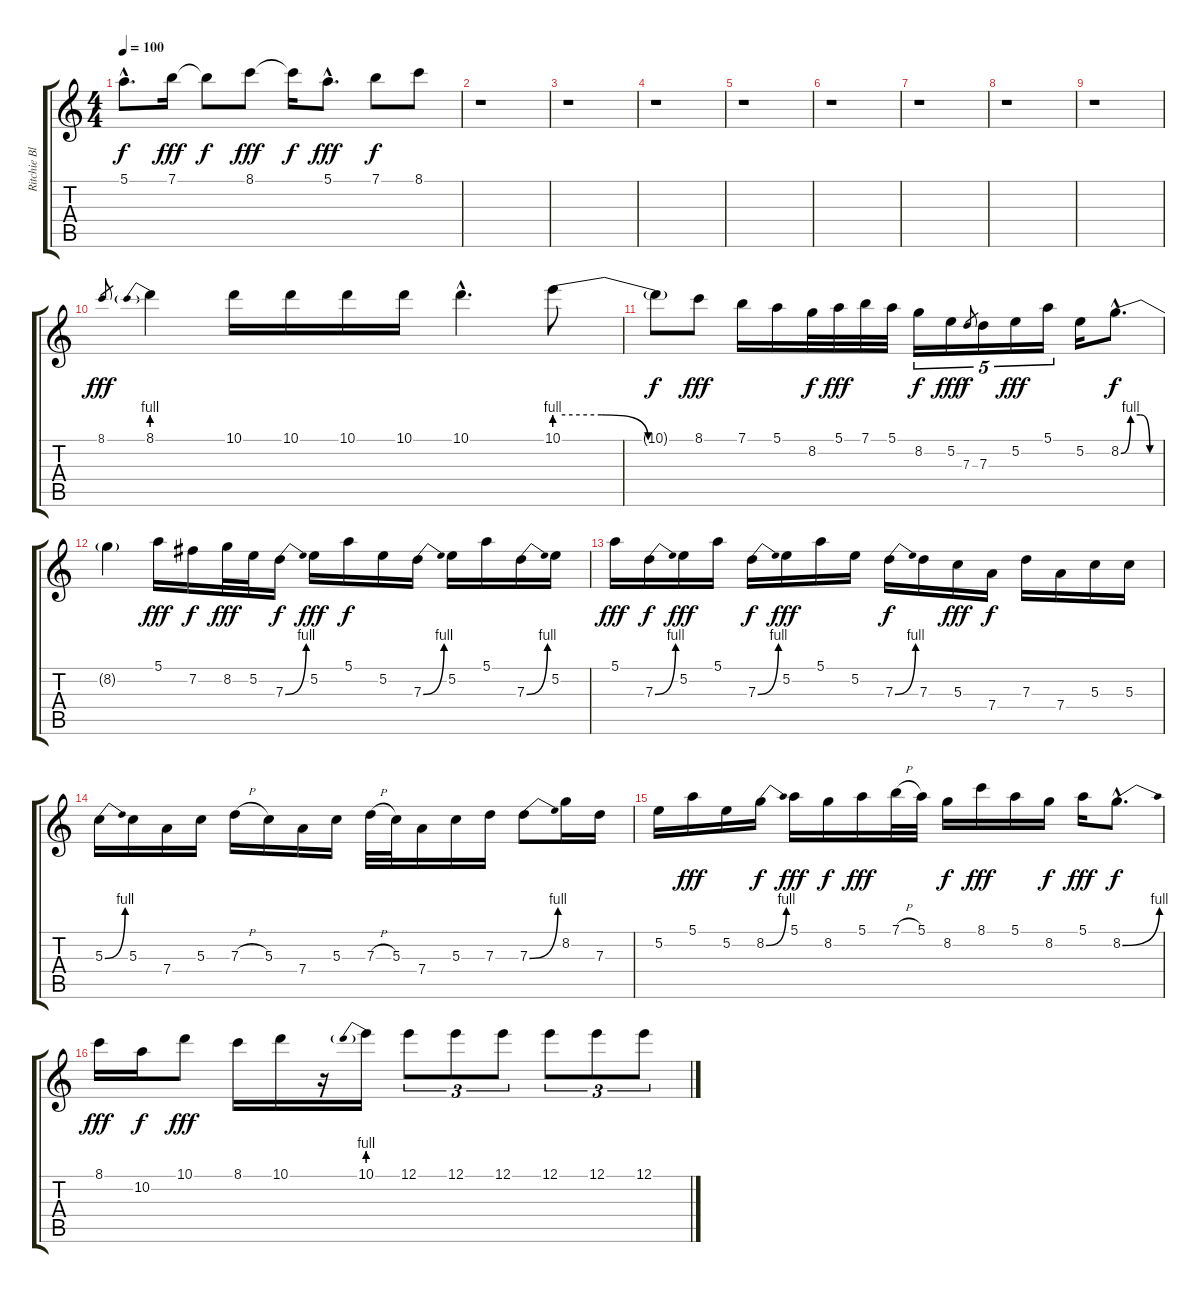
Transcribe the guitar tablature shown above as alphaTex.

\track ("Ritchie Blackmore" "Ritchie Bl") {instrument distortionguitar}
\staff {score tabs}
\tuning (E4 B3 G3 D3 A2 E2) {hide}
\ts (4 4)
\tempo 100
\clef g2
\ks c
5.1{hac}.8{d dy f instrument overdrivenguitar} 7.1.16{dy fff} 7.1{t}.8{dy f} 8.1.8{dy fff} 8.1{t}.16{dy f} 5.1{hac}.8{d dy fff} 7.1.8{dy f} 8.1.8 |
r.1 |
r.1 |
r.1 |
r.1 |
r.1 |
r.1 |
r.1 |
r.1 |
8.1.8{gr dy fff} 8.1{be (prebend 0 4 60 4)}.4{instrument distortionguitar} 10.1.16 10.1.16 10.1.16 10.1.16 10.1{hac}.4{d} 10.1{be (custom 0 4 20 4 40 0 60 0)}.8 |
10.1{t}.8{dy f} 8.1.8{dy fff} 7.1.16 5.1.16 8.2.32{dy f} 5.1.32{dy fff} 7.1.32 5.1.32 8.2.16{tu (5 4) dy f} 5.2.16{tu (5 4) dy fff} 7.3.8{gr dy f} 7.3.16{tu (5 4)} 5.2.16{tu (5 4) dy fff} 5.1.16{tu (5 4)} 5.2.16 8.2{be (custom 0 0 15 4 30 4 45 0 60 0) hac}.8{d dy f} |
8.2{t}.4 5.1.16{dy fff} 7.2.16{dy f} 8.2.32{dy fff} 5.2.32 7.3{be (bend 0 0 60 4)}.16{dy f} 5.2.16{dy fff} 5.1.16{dy f} 5.2.16 7.3{be (bend 0 0 60 4)}.16 5.2.16 5.1.16 7.3{be (bend 0 0 60 4)}.16 5.2.16 |
5.1.16{dy fff} 7.3{be (bend 0 0 60 4)}.16{dy f} 5.2.16{dy fff} 5.1.16 7.3{be (bend 0 0 60 4)}.16{dy f} 5.2.16{dy fff} 5.1.16 5.2.16 7.3{be (bend 0 0 60 4)}.16{dy f} 7.3.16 5.3.16{dy fff} 7.4.16{dy f} 7.3.16 7.4.16 5.3.16 5.3.16 |
5.3{be (bend 0 0 60 4)}.16 5.3.16 7.4.16 5.3.16 7.3{h}.16 5.3.16 7.4.16 5.3.16 7.3{h}.32 5.3.32 7.4.16 5.3.16 7.3.16 7.3{be (bend 0 0 60 4)}.8 8.2.16 7.3.16 |
5.2.16 5.1.16{dy fff} 5.2.16 8.2{be (bend 0 0 60 4)}.16{dy f} 5.1.16{dy fff} 8.2.16{dy f} 5.1.16{dy fff} 7.1{h}.32 5.1.32 8.2.16{dy f} 8.1.16{dy fff} 5.1.16 8.2.16{dy f} 5.1.16{dy fff} 8.2{be (bend 0 0 60 4) hac}.8{d dy f} |
8.1.16{dy fff} 10.2.16{dy f} 10.1.8{dy fff} 8.1.16 10.1.16 r.16 10.1{be (prebend 0 4 60 4)}.16 12.1.8{tu (3 2)} 12.1.8{tu (3 2)} 12.1.8{tu (3 2)} 12.1.8{tu (3 2)} 12.1.8{tu (3 2)} 12.1.8{tu (3 2)}
